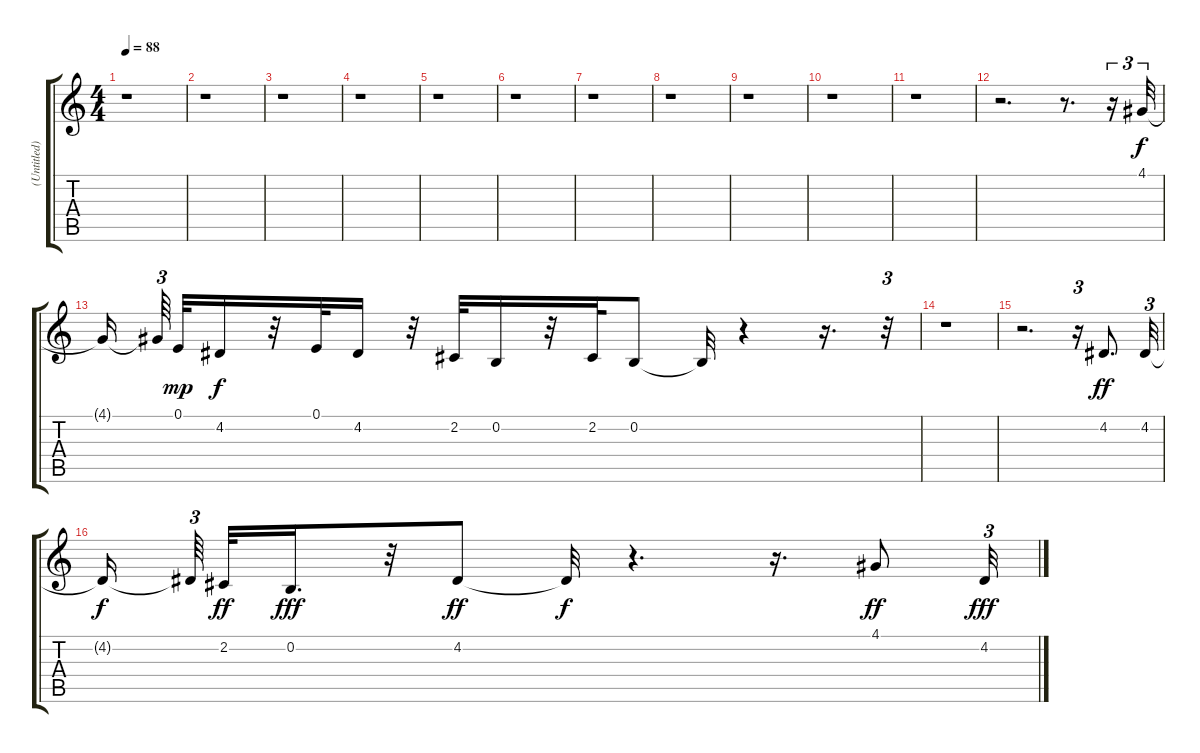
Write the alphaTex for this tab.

\track ("(Untitled)" "(Untitled)") {mute instrument lead2sawtooth}
\staff {score tabs}
\tuning (E4 B3 G3 D3 A2 E2) {hide}
\ts (4 4)
\tempo 88
\clef g2
\ks c
r.1{dy f} |
r.1 |
r.1 |
r.1 |
r.1 |
r.1 |
r.1 |
r.1 |
r.1 |
r.1 |
r.1 |
r.2{d} r.8{d} r.16{tu (3 2)} 4.1.32{tu (3 2) volume 13} |
4.1{t}.16{beam splitsecondary} 4.1{t}.64{tu (3 2) beam splitsecondary} 0.1.32{dy mp} 4.2.16{dy f} r.32 0.1.32 4.2.16 r.32 2.2.32 0.2.16 r.32 2.2.32 0.2.8 0.2{t}.32 r.4 r.16{d} r.32{tu (3 2)} |
r.1 |
r.2{d} r.16{tu (3 2)} 4.2.8{d dy ff volume 16} 4.2.32{tu (3 2)} |
4.2{t}.16{dy f beam splitsecondary} 4.2{t}.64{tu (3 2) beam splitsecondary} 2.2.32{dy ff} 0.2.16{d dy fff} r.32 4.2.8{dy ff} 4.2{t}.32{dy f} r.4{d} r.16{d} 4.1.8{dy ff} 4.2.32{tu (3 2) dy fff}
